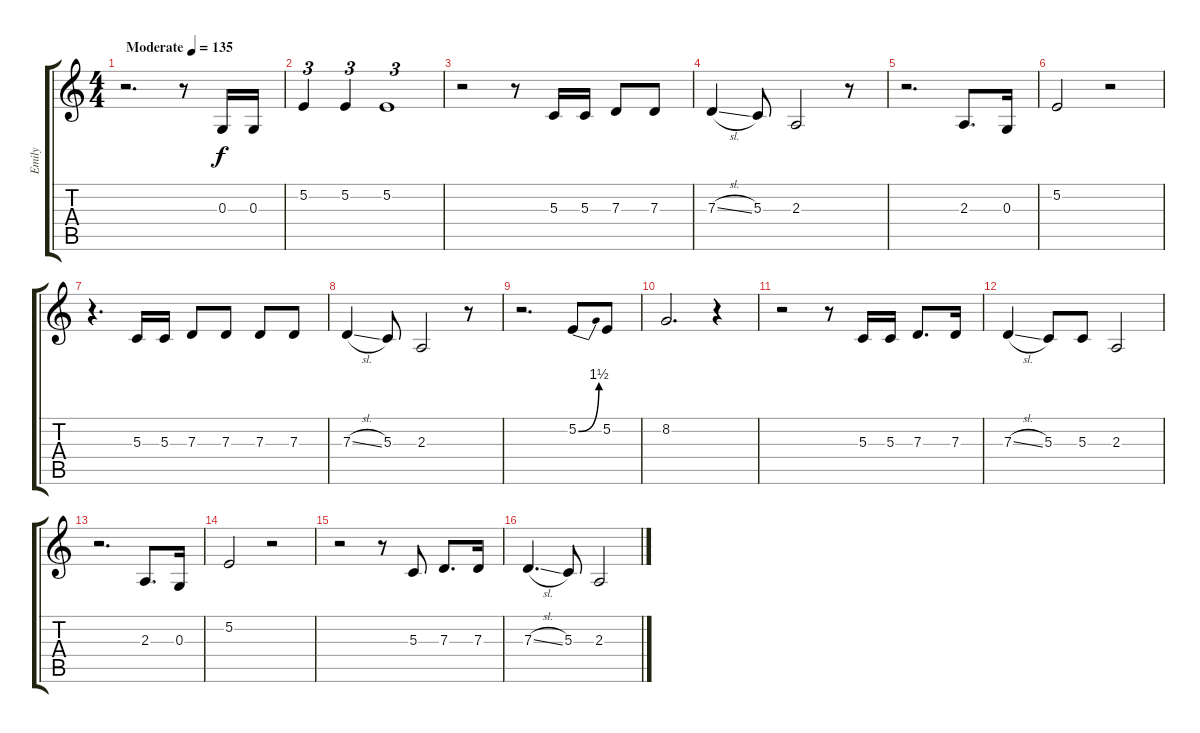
\track ("Emily" "Emily") {instrument flute}
\staff {score tabs}
\tuning (E4 B3 G3 D3 A2 E2) {hide}
\ts (4 4)
\tempo (135 "Moderate")
\clef g2
\ks c
r.2{d dy f instrument flute} r.8 0.3.16 0.3.16 |
5.2.4{tu (3 2)} 5.2.4{tu (3 2)} 5.2.1{tu (3 2)} |
r.2 r.8 5.3.16 5.3.16 7.3.8 7.3.8 |
7.3{sl}.4 5.3.8 2.3.2 r.8 |
r.2{d} 2.3.8{d} 0.3.16 |
5.2.2 r.2 |
r.4{d} 5.3.16 5.3.16 7.3.8 7.3.8 7.3.8 7.3.8 |
7.3{sl}.4 5.3.8 2.3.2 r.8 |
r.2{d} 5.2{be (bend 0 0 60 6)}.8 5.2.8 |
8.2.2{d} r.4 |
r.2 r.8 5.3.16 5.3.16 7.3.8{d} 7.3.16 |
7.3{sl}.4 5.3.8 5.3.8 2.3.2 |
r.2{d} 2.3.8{d} 0.3.16 |
5.2.2 r.2 |
r.2 r.8 5.3.8 7.3.8{d} 7.3.16 |
7.3{sl}.4{d} 5.3.8 2.3.2
